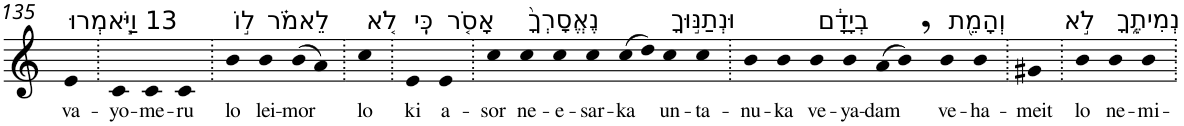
**kern	**text
*part1	*part1
*staff1	*staff1
*I"Piano	*
*I'Pno	*
!!LO:PB:g=z
*clefG2	*
*k[]	*
=135	=135
!LO:TX:a:t=13 וַיֹּ֧אמְרוּ	!
!	!LO:LY:b
4e	va-
=136.	=136.
!	!LO:LY:b
4c	-yo-
!	!LO:LY:b
4c	-me-
!	!LO:LY:b
4c	-ru
=137.	=137.
!LO:TX:a:t=ל֣וֹ	!
!	!LO:LY:b
4b	lo
!LO:TX:a:t=לֵאמֹ֗ר	!
!	!LO:LY:b
4b	lei-
!	!LO:LY:b
(>8b	-mor
8a)	.
=138.	=138.
!LO:TX:a:t=לֹ֚א	!
!	!LO:LY:b
4cc	lo
=139.	=139.
!LO:TX:a:t=כִּֽי	!
!	!LO:LY:b
4e	ki
!LO:TX:a:t=אָסֹ֤ר	!
!	!LO:LY:b
4e	a-
=140.	=140.
!	!LO:LY:b
4cc	-sor
!LO:TX:a:t=נֶאֱסָרְךָ֙	!
!	!LO:LY:b
4cc	ne-
!	!LO:LY:b
4cc	-e-
!	!LO:LY:b
4cc	-sar-
!	!LO:LY:b
(>8cc	-ka
8dd)	.
!LO:TX:a:t=וּנְתַנּ֣וּךָ	!
!	!LO:LY:b
4cc	un-
!	!LO:LY:b
4cc	-ta-
=141.	=141.
!	!LO:LY:b
4b	-nu-
!	!LO:LY:b
4b	-ka
!LO:TX:a:t=בְיָדָ֔ם	!
!	!LO:LY:b
4b	ve-
!	!LO:LY:b
4b	-ya-
!	!LO:LY:b
(>8a	-dam
8b,)	.
!LO:TX:a:t=וְהָמֵ֖ת	!
!	!LO:LY:b
4b	ve-
!	!LO:LY:b
4b	-ha-
=142.	=142.
!	!LO:LY:b
4g#X	-meit
=143.	=143.
!LO:TX:a:t=לֹ֣א	!
!	!LO:LY:b
4b	lo
!LO:TX:a:t=נְמִיתֶ֑ךָ	!
!	!LO:LY:b
4b	ne-
!	!LO:LY:b
4b	-mi-
=.	=.
*-	*-
